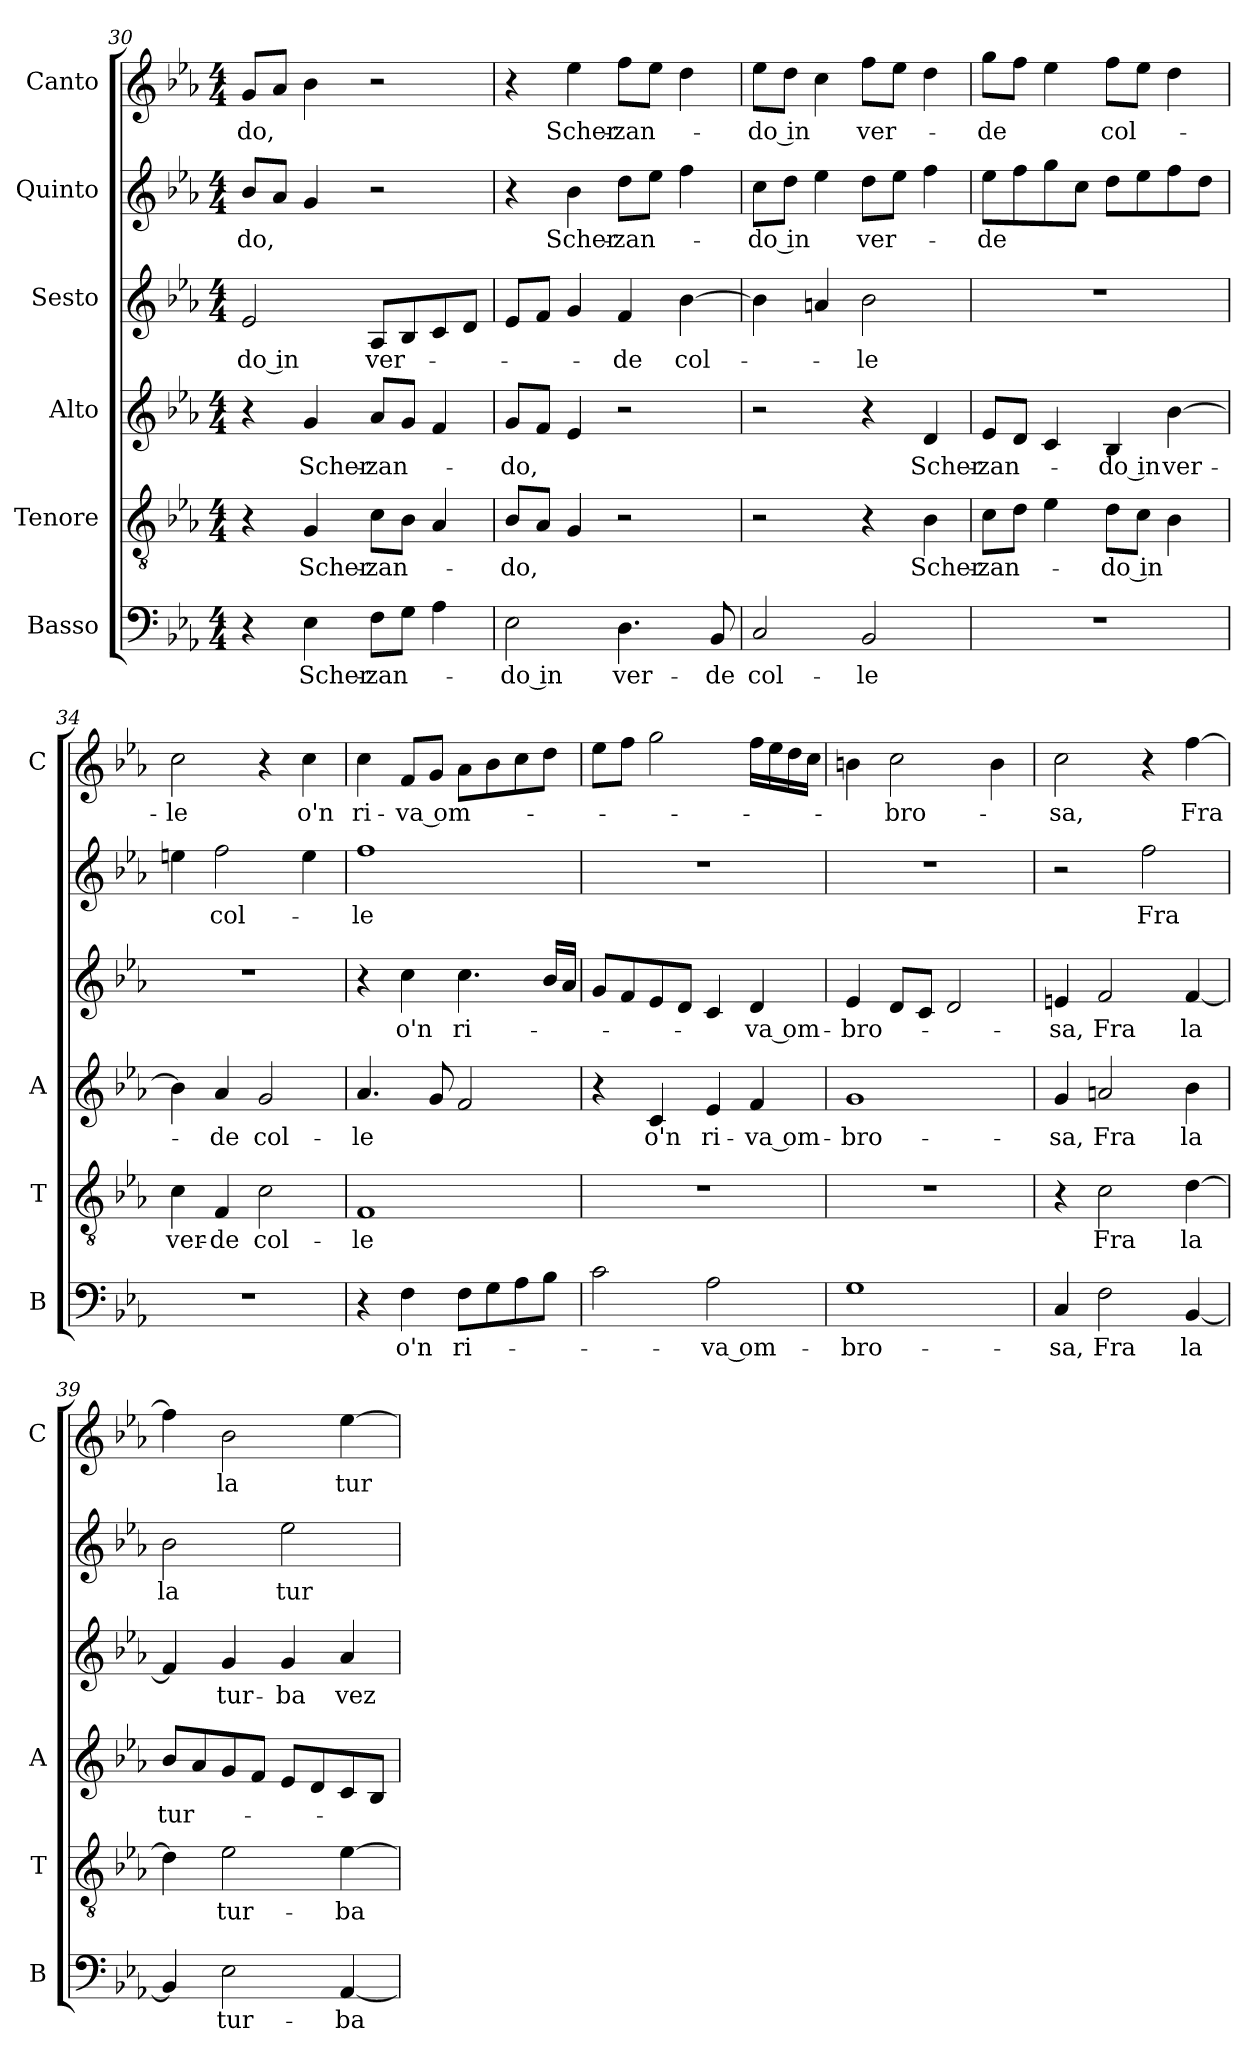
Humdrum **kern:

**kern	**text	**kern	**text	**kern	**text	**kern	**text	**kern	**text	**kern	**text
*part6	*part6	*part5	*part5	*part4	*part4	*part3	*part3	*part2	*part2	*part1	*part1
*staff6	*staff6	*staff5	*staff5	*staff4	*staff4	*staff3	*staff3	*staff2	*staff2	*staff1	*staff1
*I"Basso	*	*I"Tenore	*	*I"Alto	*	*I"Sesto	*	*I"Quinto	*	*I"Canto	*
*I'B	*	*I'T	*	*I'A	*	*	*	*	*	*I'C	*
*clefF4	*	*clefGv2	*	*clefG2	*	*clefG2	*	*clefG2	*	*clefG2	*
*k[b-e-a-]	*	*k[b-e-a-]	*	*k[b-e-a-]	*	*k[b-e-a-]	*	*k[b-e-a-]	*	*k[b-e-a-]	*
*E-:	*	*E-:	*	*E-:	*	*E-:	*	*E-:	*	*E-:	*
*M4/4	*	*M4/4	*	*M4/4	*	*M4/4	*	*M4/4	*	*M4/4	*
=30	=30	=30	=30	=30	=30	=30	=30	=30	=30	=30	=30
!	!	!	!	!	!	!	!LO:LY:b	!	!LO:LY:b	!	!LO:LY:b
4r	.	4r	.	4r	.	2e-/	-do in	8b-/L	-do,	8g/L	-do,
.	.	.	.	.	.	.	.	8a-/J	.	8a-/J	.
!	!LO:LY:b	!	!LO:LY:b	!	!LO:LY:b	!	!	!	!	!	!
4E-\	Scher-	4G/	Scher-	4g/	Scher-	.	.	4g/	.	4b-\	.
!	!LO:LY:b	!	!LO:LY:b	!	!LO:LY:b	!	!LO:LY:b	!	!	!	!
8F\L	-zan-	8c\L	-zan-	8a-/L	-zan-	8A-/L	ver-	2r	.	2r	.
8G\J	.	8B-\J	.	8g/J	.	8B-/	.	.	.	.	.
4A-\	.	4A-/	.	4f/	.	8c/	.	.	.	.	.
.	.	.	.	.	.	8d/J	.	.	.	.	.
!!LO:LB:g=z
=31	=31	=31	=31	=31	=31	=31	=31	=31	=31	=31	=31
!	!LO:LY:b	!	!LO:LY:b	!	!LO:LY:b	!	!	!	!	!	!
2E-\	-do in	8B-/L	-do,	8g/L	-do,	8e-/L	.	4r	.	4r	.
.	.	8A-/J	.	8f/J	.	8f/J	.	.	.	.	.
!	!	!	!	!	!	!	!	!	!LO:LY:b	!	!LO:LY:b
.	.	4G/	.	4e-/	.	4g/	.	4b-\	Scher-	4ee-\	Scher-
!	!LO:LY:b	!	!	!	!	!	!LO:LY:b	!	!LO:LY:b	!	!LO:LY:b
4.D\	ver-	2r	.	2r	.	4f/	-de	8dd\L	-zan-	8ff\L	-zan-
.	.	.	.	.	.	.	.	8ee-\J	.	8ee-\J	.
!	!	!	!	!	!	!	!LO:LY:b	!	!	!	!
.	.	.	.	.	.	[4b-\	col-	4ff\	.	4dd\	.
!	!LO:LY:b	!	!	!	!	!	!	!	!	!	!
8BB-/	-de	.	.	.	.	.	.	.	.	.	.
=32	=32	=32	=32	=32	=32	=32	=32	=32	=32	=32	=32
!	!LO:LY:b	!	!	!	!	!	!	!	!LO:LY:b	!	!LO:LY:b
2C/	col-	2r	.	2r	.	4b-\]	.	8cc\L	-do in	8ee-\L	-do in
.	.	.	.	.	.	.	.	8dd\J	.	8dd\J	.
.	.	.	.	.	.	4an/	.	4ee-\	.	4cc\	.
!	!LO:LY:b	!	!	!	!	!	!LO:LY:b	!	!LO:LY:b	!	!LO:LY:b
2BB-/	-le	4r	.	4r	.	2b-\	-le	8dd\L	ver-	8ff\L	ver-
.	.	.	.	.	.	.	.	8ee-\J	.	8ee-\J	.
!	!	!	!LO:LY:b	!	!LO:LY:b	!	!	!	!	!	!
.	.	4B-\	Scher-	4d/	Scher-	.	.	4ff\	.	4dd\	.
=33	=33	=33	=33	=33	=33	=33	=33	=33	=33	=33	=33
!	!	!	!LO:LY:b	!	!LO:LY:b	!	!	!	!LO:LY:b	!	!LO:LY:b
1r	.	8c\L	-zan-	8e-/L	-zan-	1r	.	8ee-\L	-de	8gg\L	-de
.	.	8d\J	.	8d/J	.	.	.	8ff\	.	8ff\J	.
.	.	4e-\	.	4c/	.	.	.	8gg\	.	4ee-\	.
.	.	.	.	.	.	.	.	8cc\J	.	.	.
!	!	!	!LO:LY:b	!	!LO:LY:b	!	!	!	!	!	!LO:LY:b
.	.	8d\L	-do in	4B-/	-do in	.	.	8dd\L	.	8ff\L	col-
.	.	8c\J	.	.	.	.	.	8ee-\	.	8ee-\J	.
!	!	!	!	!	!LO:LY:b	!	!	!	!	!	!
.	.	4B-\	.	[4b-\	ver-	.	.	8ff\	.	4dd\	.
.	.	.	.	.	.	.	.	8dd\J	.	.	.
=34	=34	=34	=34	=34	=34	=34	=34	=34	=34	=34	=34
!	!	!	!LO:LY:b	!	!	!	!	!	!	!	!LO:LY:b
1r	.	4c\	ver-	4b-\]	.	1r	.	4een\	.	2cc\	-le
!	!	!	!LO:LY:b	!	!LO:LY:b	!	!	!	!LO:LY:b	!	!
.	.	4F/	-de	4a-/	-de	.	.	2ff\	col-	.	.
!	!	!	!LO:LY:b	!	!LO:LY:b	!	!	!	!	!	!
.	.	2c\	col-	2g/	col-	.	.	.	.	4r	.
!	!	!	!	!	!	!	!	!	!	!	!LO:LY:b
.	.	.	.	.	.	.	.	4ee\	.	4cc\	o'n
=35	=35	=35	=35	=35	=35	=35	=35	=35	=35	=35	=35
!	!	!	!LO:LY:b	!	!LO:LY:b	!	!	!	!LO:LY:b	!	!LO:LY:b
4r	.	1F	-le	4.a-/	-le	4r	.	1ff	-le	4cc\	ri-
!	!LO:LY:b	!	!	!	!	!	!LO:LY:b	!	!	!	!LO:LY:b
4F\	o'n	.	.	.	.	4cc\	o'n	.	.	8f/L	-va om-
.	.	.	.	8g/	.	.	.	.	.	8g/J	.
!	!LO:LY:b	!	!	!	!	!	!LO:LY:b	!	!	!	!
8F\L	ri-	.	.	2f/	.	4.cc\	ri-	.	.	8a-\L	.
8G\	.	.	.	.	.	.	.	.	.	8b-\	.
8A-\	.	.	.	.	.	.	.	.	.	8cc\	.
8B-\J	.	.	.	.	.	16b-/LL	.	.	.	8dd\J	.
.	.	.	.	.	.	16a-/JJ	.	.	.	.	.
=36	=36	=36	=36	=36	=36	=36	=36	=36	=36	=36	=36
2c\	.	1r	.	4r	.	8g/L	.	1r	.	8ee-\L	.
.	.	.	.	.	.	8f/	.	.	.	8ff\J	.
!	!	!	!	!	!LO:LY:b	!	!	!	!	!	!
.	.	.	.	4c/	o'n	8e-/	.	.	.	2gg\	.
.	.	.	.	.	.	8d/J	.	.	.	.	.
!	!LO:LY:b	!	!	!	!LO:LY:b	!	!	!	!	!	!
2A-\	-va om-	.	.	4e-/	ri-	4c/	.	.	.	.	.
!	!	!	!	!	!LO:LY:b	!	!LO:LY:b	!	!	!	!
.	.	.	.	4f/	-va om-	4d/	-va om-	.	.	16ff\LL	.
.	.	.	.	.	.	.	.	.	.	16ee-\	.
.	.	.	.	.	.	.	.	.	.	16dd\	.
.	.	.	.	.	.	.	.	.	.	16cc\JJ	.
=37	=37	=37	=37	=37	=37	=37	=37	=37	=37	=37	=37
!	!LO:LY:b	!	!	!	!LO:LY:b	!	!LO:LY:b	!	!	!	!
1G	-bro-	1r	.	1g	-bro-	4e-/	-bro-	1r	.	4bn\	.
!	!	!	!	!	!	!	!	!	!	!	!LO:LY:b
.	.	.	.	.	.	8d/L	.	.	.	2cc\	-bro-
.	.	.	.	.	.	8c/J	.	.	.	.	.
.	.	.	.	.	.	2d/	.	.	.	.	.
.	.	.	.	.	.	.	.	.	.	4b\	.
=38	=38	=38	=38	=38	=38	=38	=38	=38	=38	=38	=38
!	!LO:LY:b	!	!	!	!LO:LY:b	!	!LO:LY:b	!	!	!	!LO:LY:b
4C/	-sa,	4r	.	4g/	-sa,	4en/	-sa,	2r	.	2cc\	-sa,
!	!LO:LY:b	!	!LO:LY:b	!	!LO:LY:b	!	!LO:LY:b	!	!	!	!
2F\	Fra	2c\	Fra	2an/	Fra	2f/	Fra	.	.	.	.
!	!	!	!	!	!	!	!	!	!LO:LY:b	!	!
.	.	.	.	.	.	.	.	2ff\	Fra	4r	.
!	!LO:LY:b	!	!LO:LY:b	!	!LO:LY:b	!	!LO:LY:b	!	!	!	!LO:LY:b
[4BB-/	la	[4d\	la	4b-\	la	[4f/	la	.	.	[4ff\	Fra
!!LO:PB:g=z
=39	=39	=39	=39	=39	=39	=39	=39	=39	=39	=39	=39
!	!	!	!	!	!LO:LY:b	!	!	!	!LO:LY:b	!	!
4BB-/]	.	4d\]	.	8b-/L	tur-	4f/]	.	2b-\	la	4ff\]	.
.	.	.	.	8a-/	.	.	.	.	.	.	.
!	!LO:LY:b	!	!LO:LY:b	!	!	!	!LO:LY:b	!	!	!	!LO:LY:b
2E-\	tur-	2e-\	tur-	8g/	.	4g/	tur-	.	.	2b-\	la
.	.	.	.	8f/J	.	.	.	.	.	.	.
!	!	!	!	!	!	!	!LO:LY:b	!	!LO:LY:b	!	!
.	.	.	.	8e-/L	.	4g/	-ba	2ee-\	tur-	.	.
.	.	.	.	8d/	.	.	.	.	.	.	.
!	!LO:LY:b	!	!LO:LY:b	!	!	!	!LO:LY:b	!	!	!	!LO:LY:b
[4AA-/	-ba	[4e-\	-ba	8c/	.	4a-/	vez-	.	.	[4ee-\	tur-
.	.	.	.	8B-/J	.	.	.	.	.	.	.
=	=	=	=	=	=	=	=	=	=	=	=
*-	*-	*-	*-	*-	*-	*-	*-	*-	*-	*-	*-
